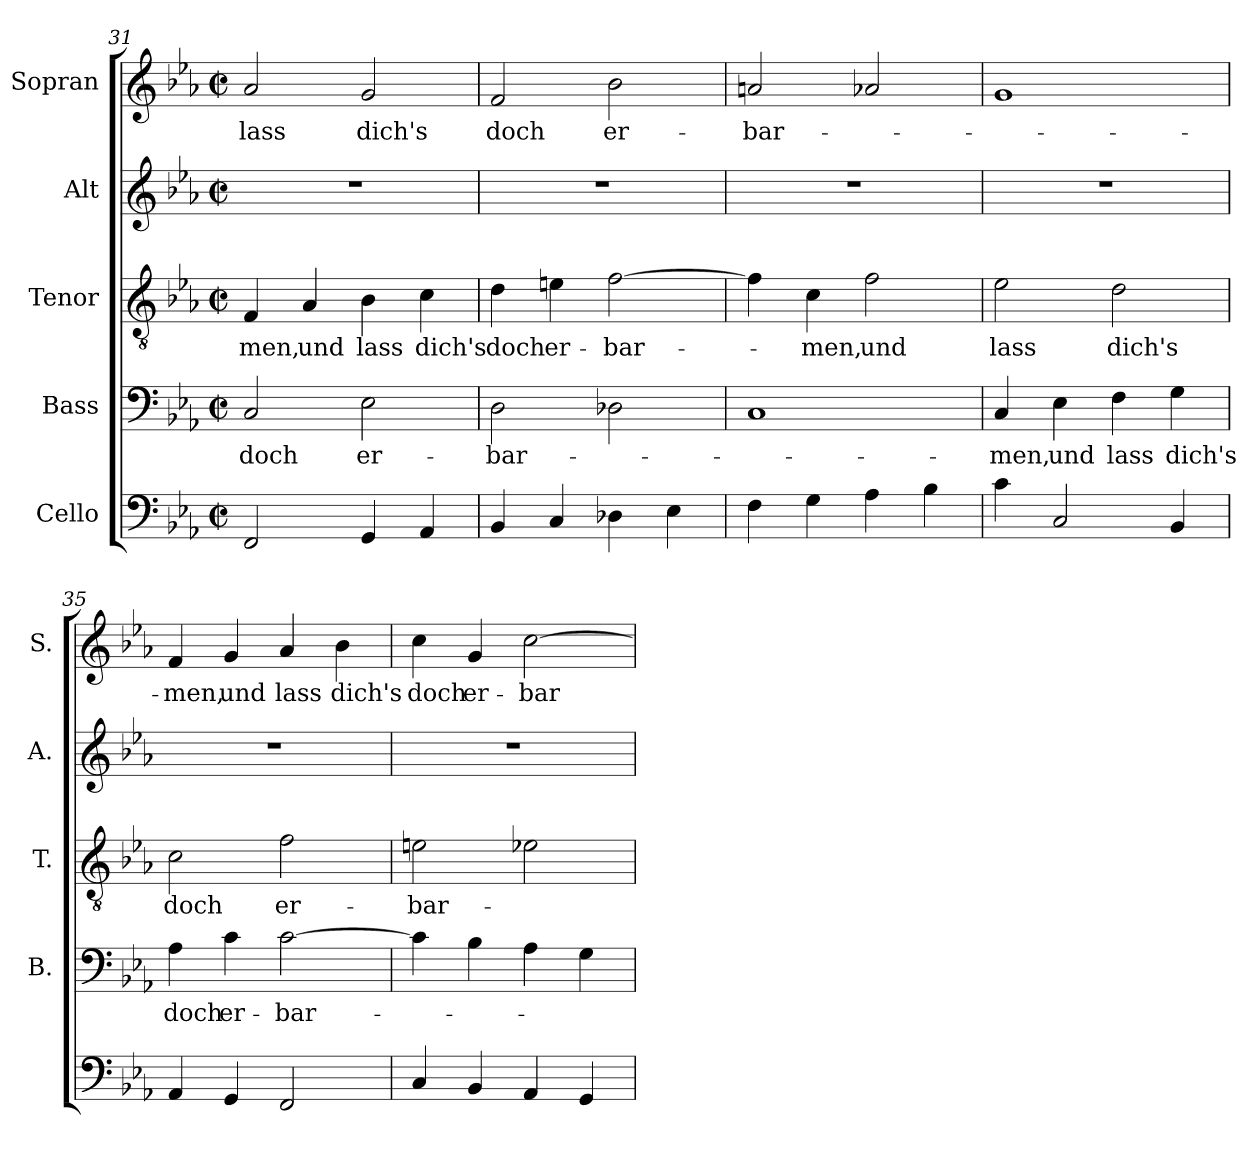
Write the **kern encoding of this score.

**kern	**kern	**text	**kern	**text	**kern	**kern	**text
*part5	*part4	*part4	*part3	*part3	*part2	*part1	*part1
*staff5	*staff4	*staff4	*staff3	*staff3	*staff2	*staff1	*staff1
*I"Cello	*I"Bass	*	*I"Tenor	*	*I"Alt	*I"Sopran	*
*	*I'B.	*	*I'T.	*	*I'A.	*I'S.	*
!!LO:LB:g=z
*clefF4	*clefF4	*	*clefGv2	*	*clefG2	*clefG2	*
*	*	*	*ITrd7c12	*	*	*	*
*k[b-e-a-]	*k[b-e-a-]	*	*k[b-e-a-]	*	*k[b-e-a-]	*k[b-e-a-]	*
*E-:	*E-:	*	*E-:	*	*E-:	*E-:	*
*M2/2	*M2/2	*	*M2/2	*	*M2/2	*M2/2	*
*met(c|)	*met(c|)	*	*met(c|)	*	*met(c|)	*met(c|)	*
=31	=31	=31	=31	=31	=31	=31	=31
!	!	!LO:LY:b:color=#000000	!	!	!	!	!
!	!	!	!	!LO:LY:b:color=#000000	!	!	!
!	!	!	!	!	!	!	!LO:LY:b:color=#000000
2FFi/	2Ci/	doch	4FFi/	-men,	1r	2a-i/	lass
!	!	!	!	!LO:LY:b:color=#000000	!	!	!
.	.	.	4AA-i/	und	.	.	.
!	!	!LO:LY:b:color=#000000	!	!	!	!	!
!	!	!	!	!LO:LY:b:color=#000000	!	!	!
!	!	!	!	!	!	!	!LO:LY:b:color=#000000
4GGi/	2E-i\	er-	4BB-i\	lass	.	2gi/	dich's
!	!	!	!	!LO:LY:b:color=#000000	!	!	!
4AA-i/	.	.	4Ci\	dich's	.	.	.
=32	=32	=32	=32	=32	=32	=32	=32
!	!	!LO:LY:b:color=#000000	!	!	!	!	!
!	!	!	!	!LO:LY:b:color=#000000	!	!	!
!	!	!	!	!	!	!	!LO:LY:b:color=#000000
4BB-i/	2Di\	-bar-	4Di\	doch	1r	2fi/	doch
!	!	!	!	!LO:LY:b:color=#000000	!	!	!
4Ci/	.	.	4Eni\	er-	.	.	.
!	!	!	!	!LO:LY:b:color=#000000	!	!	!
!	!	!	!	!	!	!	!LO:LY:b:color=#000000
4D-Xi\	2D-Xi\	.	[>2Fi\	-bar-	.	2b-i\	er-
4E-i\	.	.	.	.	.	.	.
=33	=33	=33	=33	=33	=33	=33	=33
!	!	!	!	!	!	!	!LO:LY:b:color=#000000
4Fi\	1Ci	.	4Fi\]	.	1r	2ani/	-bar-
!	!	!	!	!LO:LY:b:color=#000000	!	!	!
4Gi\	.	.	4Ci\	-men,	.	.	.
!	!	!	!	!LO:LY:b:color=#000000	!	!	!
4A-i\	.	.	2Fi\	und	.	2a-Xi/	.
4B-i\	.	.	.	.	.	.	.
=34	=34	=34	=34	=34	=34	=34	=34
!	!	!LO:LY:b:color=#000000	!	!	!	!	!
!	!	!	!	!LO:LY:b:color=#000000	!	!	!
4ci\	4Ci/	-men,	2E-i\	lass	1r	1gi	.
!	!	!LO:LY:b:color=#000000	!	!	!	!	!
2Ci/	4E-i\	und	.	.	.	.	.
!	!	!LO:LY:b:color=#000000	!	!	!	!	!
!	!	!	!	!LO:LY:b:color=#000000	!	!	!
.	4Fi\	lass	2Di\	dich's	.	.	.
!	!	!LO:LY:b:color=#000000	!	!	!	!	!
4BB-i/	4Gi\	dich's	.	.	.	.	.
=35	=35	=35	=35	=35	=35	=35	=35
!	!	!LO:LY:b:color=#000000	!	!	!	!	!
!	!	!	!	!LO:LY:b:color=#000000	!	!	!
!	!	!	!	!	!	!	!LO:LY:b:color=#000000
4AA-i/	4A-i\	doch	2Ci\	doch	1r	4fi/	-men,
!	!	!LO:LY:b:color=#000000	!	!	!	!	!
!	!	!	!	!	!	!	!LO:LY:b:color=#000000
4GGi/	4ci\	er-	.	.	.	4gi/	und
!	!	!LO:LY:b:color=#000000	!	!	!	!	!
!	!	!	!	!LO:LY:b:color=#000000	!	!	!
!	!	!	!	!	!	!	!LO:LY:b:color=#000000
2FFi/	[>2ci\	-bar-	2Fi\	er-	.	4a-i/	lass
!	!	!	!	!	!	!	!LO:LY:b:color=#000000
.	.	.	.	.	.	4b-i\	dich's
!!LO:PB:g=z
=36	=36	=36	=36	=36	=36	=36	=36
!	!	!	!	!LO:LY:b:color=#000000	!	!	!
!	!	!	!	!	!	!	!LO:LY:b:color=#000000
4Ci/	4ci\]	.	2Eni\	-bar-	1r	4cci\	doch
!	!	!	!	!	!	!	!LO:LY:b:color=#000000
4BB-i/	4B-i\	.	.	.	.	4gi/	er-
!	!	!	!	!	!	!	!LO:LY:b:color=#000000
4AA-i/	4A-i\	.	2E-Xi\	.	.	[>2cci\	-bar
4GGi/	4Gi\	.	.	.	.	.	.
=	=	=	=	=	=	=	=
*-	*-	*-	*-	*-	*-	*-	*-
